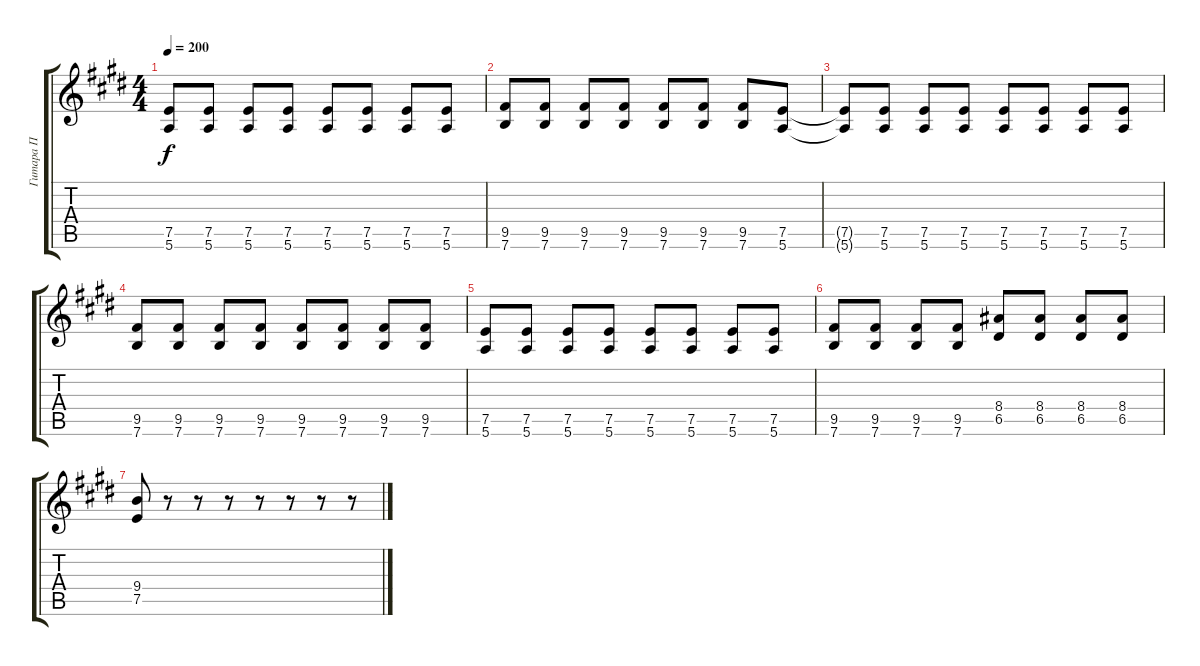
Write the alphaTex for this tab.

\track ("Гитара П" "Гитара П") {instrument overdrivenguitar}
\staff {score tabs}
\tuning (E4 B3 G3 D3 A2 E2) {hide}
\ts (4 4)
\tempo 200
\clef g2
\ks c#minor
(7.5{t} 5.6{t}).8{dy f} (7.5 5.6).8 (7.5 5.6).8 (7.5 5.6).8 (7.5 5.6).8 (7.5 5.6).8 (7.5 5.6).8 (7.5 5.6).8 |
(9.5 7.6).8 (9.5 7.6).8 (9.5 7.6).8 (9.5 7.6).8 (9.5 7.6).8 (9.5 7.6).8 (9.5 7.6).8 (7.5 5.6).8 |
(7.5{t} 5.6{t}).8 (7.5 5.6).8 (7.5 5.6).8 (7.5 5.6).8 (7.5 5.6).8 (7.5 5.6).8 (7.5 5.6).8 (7.5 5.6).8 |
(9.5 7.6).8 (9.5 7.6).8 (9.5 7.6).8 (9.5 7.6).8 (9.5 7.6).8 (9.5 7.6).8 (9.5 7.6).8 (9.5 7.6).8 |
(7.5 5.6).8 (7.5 5.6).8 (7.5 5.6).8 (7.5 5.6).8 (7.5 5.6).8 (7.5 5.6).8 (7.5 5.6).8 (7.5 5.6).8 |
(9.5 7.6).8 (9.5 7.6).8 (9.5 7.6).8 (9.5 7.6).8 (8.4 6.5).8 (8.4 6.5).8 (8.4 6.5).8 (8.4 6.5).8 |
(9.4 7.5).8 r.8 r.8 r.8 r.8 r.8 r.8 r.8
